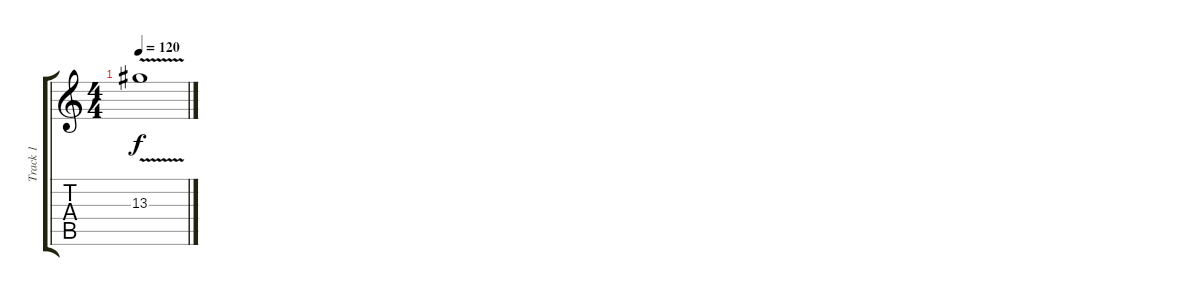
\track ("Track 1" "Track 1") {instrument acousticguitarsteel}
\staff {score tabs}
\tuning (E4 B3 G3 D3 A2 E2) {hide}
\ts (4 4)
\tempo 120
\clef g2
\ks c
13.3{v}.1{dy f}
